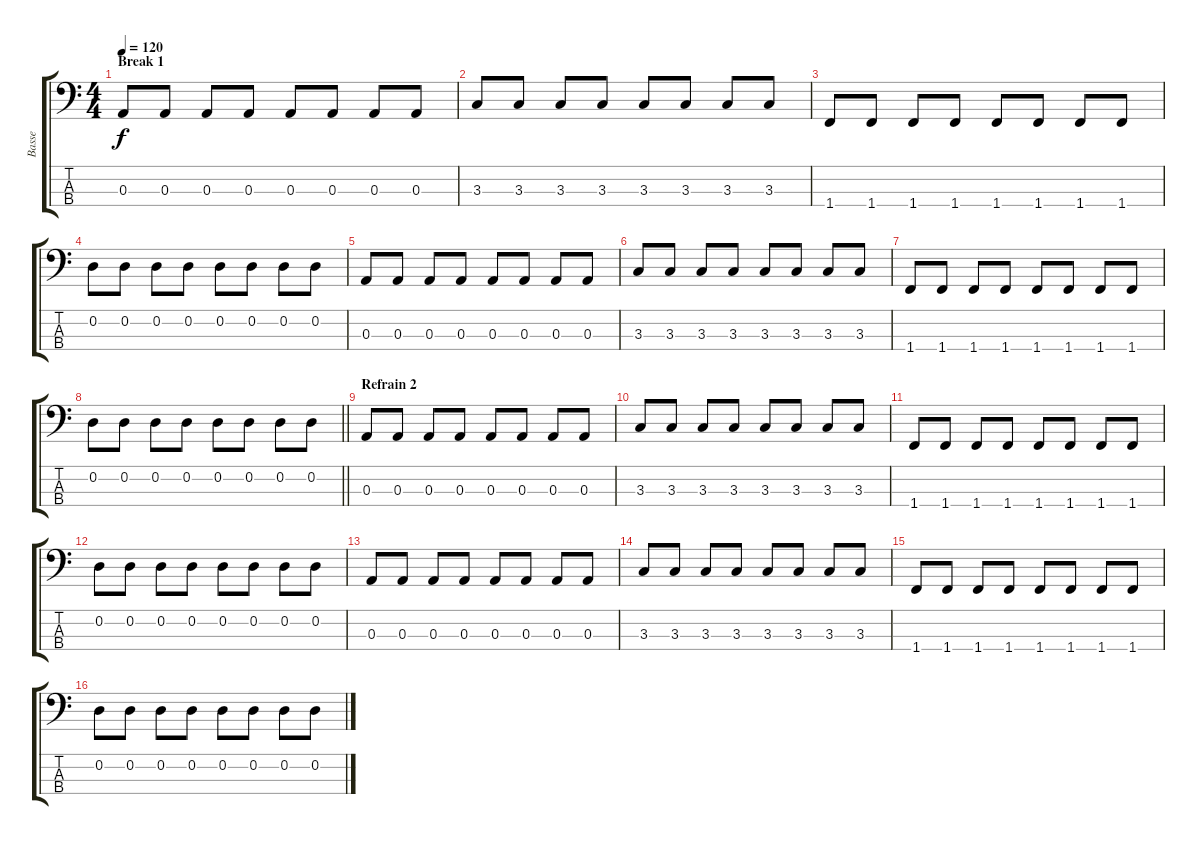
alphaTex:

\track ("Basse" "Basse") {instrument electricbasspick}
\staff {score tabs}
\tuning (G2 D2 A1 E1) {hide}
\ts (4 4)
\section ("" "Break 1")
\tempo 120
\clef f4
\ks c
0.3.8{dy f} 0.3.8 0.3.8 0.3.8 0.3.8 0.3.8 0.3.8 0.3.8 |
3.3.8 3.3.8 3.3.8 3.3.8 3.3.8 3.3.8 3.3.8 3.3.8 |
1.4.8 1.4.8 1.4.8 1.4.8 1.4.8 1.4.8 1.4.8 1.4.8 |
0.2.8 0.2.8 0.2.8 0.2.8 0.2.8 0.2.8 0.2.8 0.2.8 |
0.3.8 0.3.8 0.3.8 0.3.8 0.3.8 0.3.8 0.3.8 0.3.8 |
3.3.8 3.3.8 3.3.8 3.3.8 3.3.8 3.3.8 3.3.8 3.3.8 |
1.4.8 1.4.8 1.4.8 1.4.8 1.4.8 1.4.8 1.4.8 1.4.8 |
\barLineRight lightlight
0.2.8 0.2.8 0.2.8 0.2.8 0.2.8 0.2.8 0.2.8 0.2.8 |
\section ("" "Refrain 2")
0.3.8 0.3.8 0.3.8 0.3.8 0.3.8 0.3.8 0.3.8 0.3.8 |
3.3.8 3.3.8 3.3.8 3.3.8 3.3.8 3.3.8 3.3.8 3.3.8 |
1.4.8 1.4.8 1.4.8 1.4.8 1.4.8 1.4.8 1.4.8 1.4.8 |
0.2.8 0.2.8 0.2.8 0.2.8 0.2.8 0.2.8 0.2.8 0.2.8 |
0.3.8 0.3.8 0.3.8 0.3.8 0.3.8 0.3.8 0.3.8 0.3.8 |
3.3.8 3.3.8 3.3.8 3.3.8 3.3.8 3.3.8 3.3.8 3.3.8 |
1.4.8 1.4.8 1.4.8 1.4.8 1.4.8 1.4.8 1.4.8 1.4.8 |
0.2.8 0.2.8 0.2.8 0.2.8 0.2.8 0.2.8 0.2.8 0.2.8
